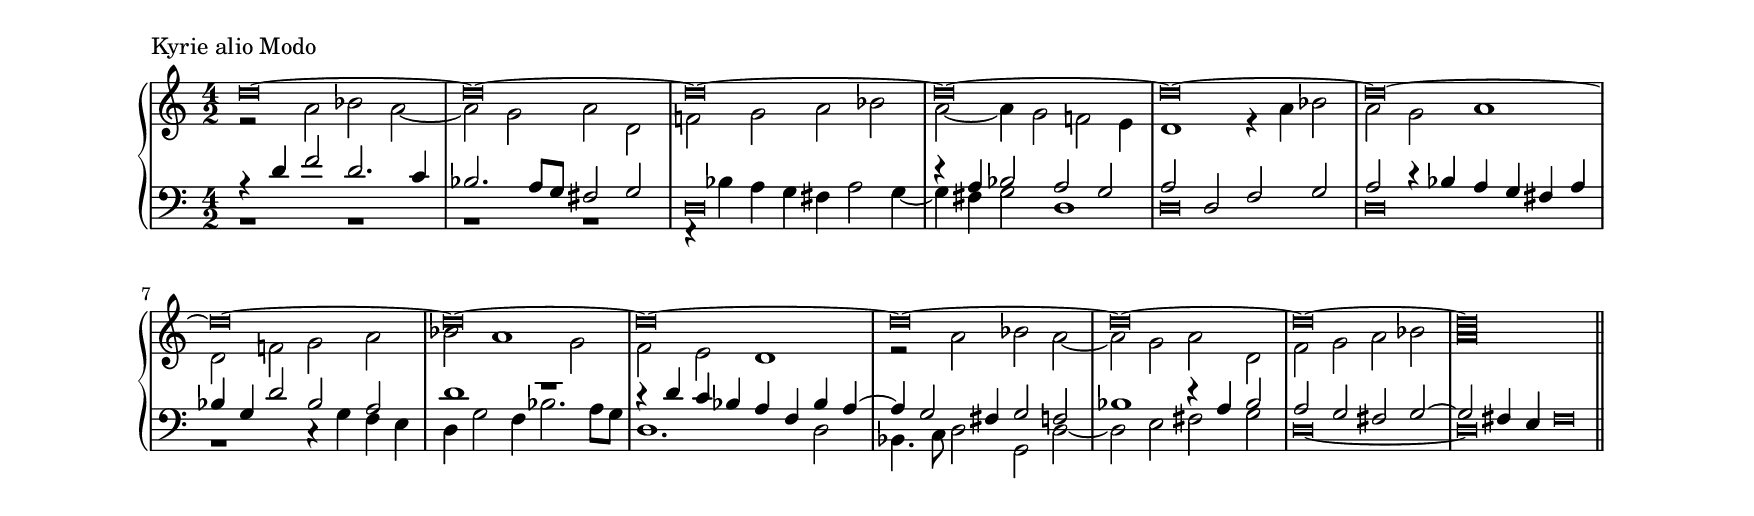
%! Title: Kyrie alio Modo
%! Part: I
%! No: 8
%! Remark:

\version "2.22.1"
\include "italiano.ly"

%****************************************************************
% Start cut-&-pastable-section

%****************************************************************

\paper {
  % Set paper
  #(set-paper-size "a4landscape")
  indent = 0\mm
  line-width = 250\mm
  ragged-right = ##f
  line-width = #(- line-width (* mm 3.000000) (* mm 1))
}

\layout {
  \context {
    \Score
    \override SpacingSpanner.base-shortest-duration = #(ly:make-moment 1/8)
    \override SpacingSpanner.uniform-stretching = ##t
  }
}
%*****************************************
%  Set Header
%*****************************************
\header {
  %title = "KYRIE"
  %subtitle = "Kyrie"
  %subsubtitle = "Fiori Musicali"
  %composer = "G. Frescobaldi"
  %opus = "F.12/03"
  %tagline = "© 2022 Hautbois Project"
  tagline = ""
}

%*****************************************
% Start Voice
% Write the voices here
%*****************************************
MyMeter = \time 4/2
MyTempo = \tempo "Adantino"
MyKey = \key do \major
PieceName = "Kyrie alio Modo"
MyFinalBar = \bar "||"

PieceVIIIS = \relative re'' {
  % bar 1	- 4
  \once \override NoteHead.style = #'baroque
  re\breve~ |
  \once \override NoteHead.style = #'baroque
  re\breve~ |
  \once \override NoteHead.style = #'baroque
  re\breve~ |
  \once \override NoteHead.style = #'baroque
  re\breve~ |

  % bar 5 - 8
  \once \override NoteHead.style = #'baroque
  re\breve~ |
  \once \override NoteHead.style = #'baroque
  re\breve~ |
  \once \override NoteHead.style = #'baroque
  re\breve~ |
  \once \override NoteHead.style = #'baroque
  re\breve~ |
  
  % bar 9 - 13
  \once \override NoteHead.style = #'baroque
  re\breve~ |
  \once \override NoteHead.style = #'baroque
  re\breve~ |
  \once \override NoteHead.style = #'baroque
  re\breve~ |
  \once \override NoteHead.style = #'baroque
  re\breve~ |
  \once \override NoteHead.style = #'baroque
  re\breve |
  
  \MyFinalBar
}

PieceVIIIA = \relative la' {
  % bar 1	- 4
  mi2\rest la sib la~ |
  la2 sol la re, |
  fa!2 sol la sib |
  la2~ la4 sol2 fa!2 mi4 |
  
  % bar 5 - 8
  re1 mi4\rest la sib2 |
  la2 sol la1 |
  re,2 fa! sol la |
  sib2 la1 sol2 |
  
  % bar 9 - 13
  fa2 mi re1 |
  mi2\rest la sib la~ |
  la2 sol la re, |
  fa2 sol la sib |
  \once \override NoteHead.style = #'baroque
  la\breve |
  
  \MyFinalBar
}

PieceVIIIT = \relative re' {
  % bar 1	- 4
  la4\rest re fa2 re2. do4 |
  sib2. la8 sol fad2 sol |
  \once \override NoteHead.style = #'baroque
  re\breve |
  re'4\rest la sib2 la sol |
  
  % bar 5 - 8
  la2 re, fa sol |
  la2 do4\rest sib la sol fad la |
  sib4 sol re'2 sib la |
  re1 re1\rest |
  
  % bar 9 - 13
  do4\rest re do sib la fa sib la~ |
  la4 sol2 fad4 sol2 fa! |
  sib1 re4\rest la sib2 |
  la2 sol fad sol~ |
  sol2 fad4 mi
  \once \override NoteHead.style = #'baroque
  fad\breve*1/2 |
  
  \MyFinalBar
}

PieceVIIIB = \relative la {
  % bar 1	- 4
  sol,1\rest sol1\rest | sol1\rest sol1\rest |
  fa4\rest sib' la sol fad la2 sol4~ |
  sol4 fad sol2 re1 |
  
  % bar 5 - 8
  \once \override NoteHead.style = #'baroque
  re\breve |
  \once \override NoteHead.style = #'baroque
  re\breve |
  sol,1\rest do4\rest sol' fa mi |
  re4 sol2 fa4 sib2. la8 sol |
  
  % bar 9 - 13
  re1. re2 |
  sib4. do8 re2 sol, re'~ |
  re2 mi fad sol |
  \once \override NoteHead.style = #'baroque
  re\breve~ |
  \once \override NoteHead.style = #'baroque
  re\breve |
  
  \MyFinalBar
}

%*****************************************
%  Start Score
%*****************************************

\markup { \vspace #1 }
\score {
  \header {
    piece = \PieceName
  }
  \new PianoStaff <<
    \new Staff = "up" { 
      \clef "treble" 
      %\MyTempo
      \MyKey
      \MyMeter
      <<
        \PieceVIIIS
        \\
        \PieceVIIIA
      >>
    }
    \new Staff = "down" {
      \clef "bass" 
      %\MyTempo
      \MyKey
      \MyMeter
      <<
        \PieceVIIIT
        \\
        \PieceVIIIB
      >>
    }
  >>
}